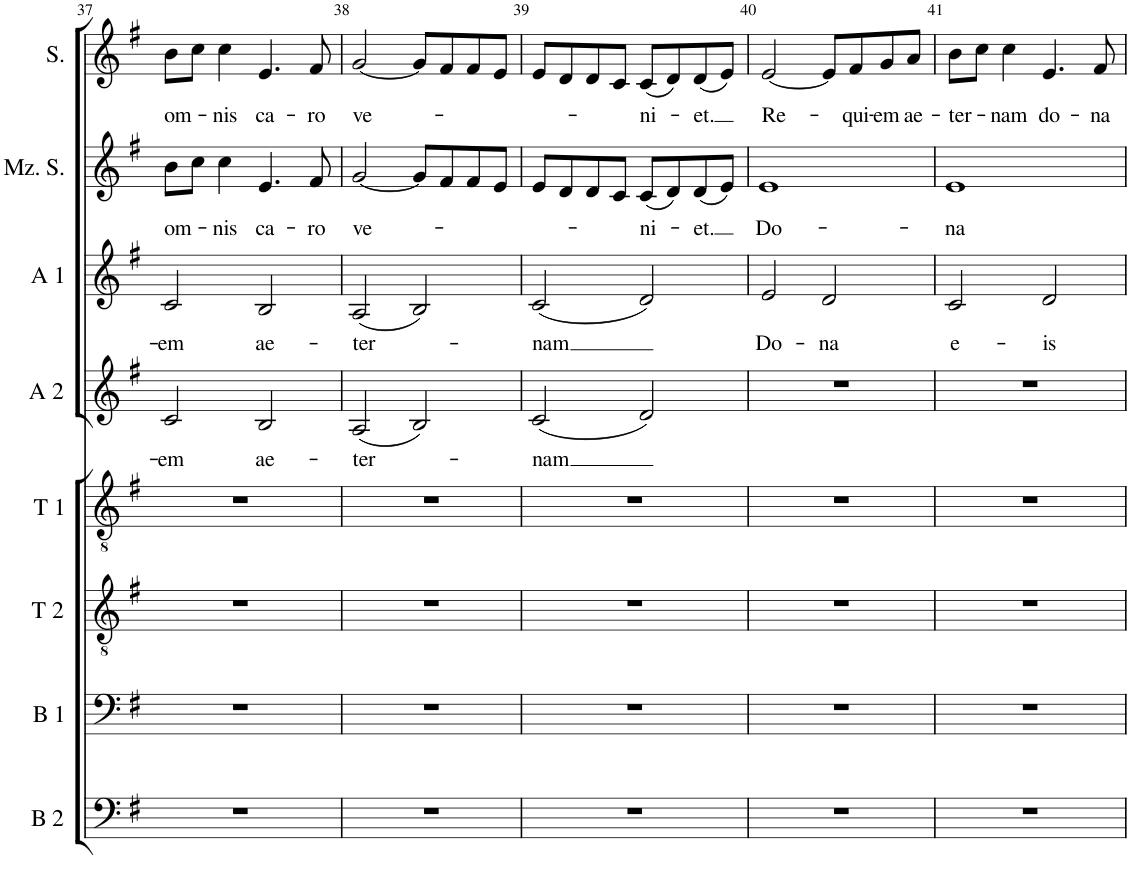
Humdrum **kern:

**kern	**kern	**kern	**kern	**kern	**text	**kern	**text	**kern	**text	**kern	**text
*part8	*part7	*part6	*part5	*part4	*part4	*part3	*part3	*part2	*part2	*part1	*part1
*staff8	*staff7	*staff6	*staff5	*staff4	*staff4	*staff3	*staff3	*staff2	*staff2	*staff1	*staff1
*I"Bass 2	*I"Bass 1	*I"Tenor 2	*I"Tenor 1	*I"Alto 2	*	*I"Alto 1	*	*I"Mezzo-soprano	*	*I"Soprano	*
*I'B 2	*I'B 1	*I'T 2	*I'T 1	*I'A 2	*	*I'A 1	*	*I'Mz. S.	*	*I'S.	*
!!LO:PB:g=z
*clefF4	*clefF4	*clefGv2	*clefGv2	*clefG2	*	*clefG2	*	*clefG2	*	*clefG2	*
*k[f#]	*k[f#]	*k[f#]	*k[f#]	*k[f#]	*	*k[f#]	*	*k[f#]	*	*k[f#]	*
*M4/4	*M4/4	*M4/4	*M4/4	*M4/4	*	*M4/4	*	*M4/4	*	*M4/4	*
=37	=37	=37	=37	=37	=37	=37	=37	=37	=37	=37	=37
!	!	!	!	!	!LO:LY:b	!	!LO:LY:b	!	!LO:LY:b	!	!LO:LY:b
1r	1r	1r	1r	2c/	-em	2c/	-em	8b\L	om-	8b\L	om-
.	.	.	.	.	.	.	.	8cc\J	.	8cc\J	.
!	!	!	!	!	!	!	!	!	!LO:LY:b	!	!LO:LY:b
.	.	.	.	.	.	.	.	4cc\	-nis	4cc\	-nis
!	!	!	!	!	!LO:LY:b	!	!LO:LY:b	!	!LO:LY:b	!	!LO:LY:b
.	.	.	.	2B/	ae-	2B/	ae-	4.e/	ca-	4.e/	ca-
!	!	!	!	!	!	!	!	!	!LO:LY:b	!	!LO:LY:b
.	.	.	.	.	.	.	.	8f#/	-ro	8f#/	-ro
=38	=38	=38	=38	=38	=38	=38	=38	=38	=38	=38	=38
!	!	!	!	!	!LO:LY:b	!	!LO:LY:b	!	!LO:LY:b	!	!LO:LY:b
1r	1r	1r	1r	(2A/	-ter-	(2A/	-ter-	[2g/	ve-	[2g/	ve-
.	.	.	.	2B/)	.	2B/)	.	8g/L]	.	8g/L]	.
.	.	.	.	.	.	.	.	8f#/	.	8f#/	.
.	.	.	.	.	.	.	.	8f#/	.	8f#/	.
.	.	.	.	.	.	.	.	8e/J	.	8e/J	.
=39	=39	=39	=39	=39	=39	=39	=39	=39	=39	=39	=39
!	!	!	!	!	!LO:LY:b	!	!LO:LY:b	!	!	!	!
1r	1r	1r	1r	(2c/	-nam	(2c/	-nam	8e/L	.	8e/L	.
.	.	.	.	.	.	.	.	8d/	.	8d/	.
.	.	.	.	.	.	.	.	8d/	.	8d/	.
.	.	.	.	.	.	.	.	8c/J	.	8c/J	.
!	!	!	!	!	!	!	!	!	!LO:LY:b	!	!LO:LY:b
.	.	.	.	2d/)	.	2d/)	.	(8c/L	-ni-	(8c/L	-ni-
.	.	.	.	.	.	.	.	8d/)	.	8d/)	.
!	!	!	!	!	!	!	!	!	!LO:LY:b	!	!LO:LY:b
.	.	.	.	.	.	.	.	(8d/	-et.	(8d/	-et.
.	.	.	.	.	.	.	.	8e/J)	.	8e/J)	.
=40	=40	=40	=40	=40	=40	=40	=40	=40	=40	=40	=40
!	!	!	!	!	!	!	!LO:LY:b	!	!LO:LY:b	!	!LO:LY:b
1r	1r	1r	1r	1r	.	2e/	Do-	1e	Do-	[2e/	Re-
!	!	!	!	!	!	!	!LO:LY:b	!	!	!	!
.	.	.	.	.	.	2d/	-na	.	.	8e/L]	.
!	!	!	!	!	!	!	!	!	!	!	!LO:LY:b
.	.	.	.	.	.	.	.	.	.	8f#/	-qui-
!	!	!	!	!	!	!	!	!	!	!	!LO:LY:b
.	.	.	.	.	.	.	.	.	.	8g/	-em
!	!	!	!	!	!	!	!	!	!	!	!LO:LY:b
.	.	.	.	.	.	.	.	.	.	8a/J	ae-
=41	=41	=41	=41	=41	=41	=41	=41	=41	=41	=41	=41
!	!	!	!	!	!	!	!LO:LY:b	!	!LO:LY:b	!	!LO:LY:b
1r	1r	1r	1r	1r	.	2c/	e-	1e	-na	8b\L	-ter-
.	.	.	.	.	.	.	.	.	.	8cc\J	.
!	!	!	!	!	!	!	!	!	!	!	!LO:LY:b
.	.	.	.	.	.	.	.	.	.	4cc\	-nam
!	!	!	!	!	!	!	!LO:LY:b	!	!	!	!LO:LY:b
.	.	.	.	.	.	2d/	-is	.	.	4.e/	do-
!	!	!	!	!	!	!	!	!	!	!	!LO:LY:b
.	.	.	.	.	.	.	.	.	.	8f#/	-na
=	=	=	=	=	=	=	=	=	=	=	=
*-	*-	*-	*-	*-	*-	*-	*-	*-	*-	*-	*-
